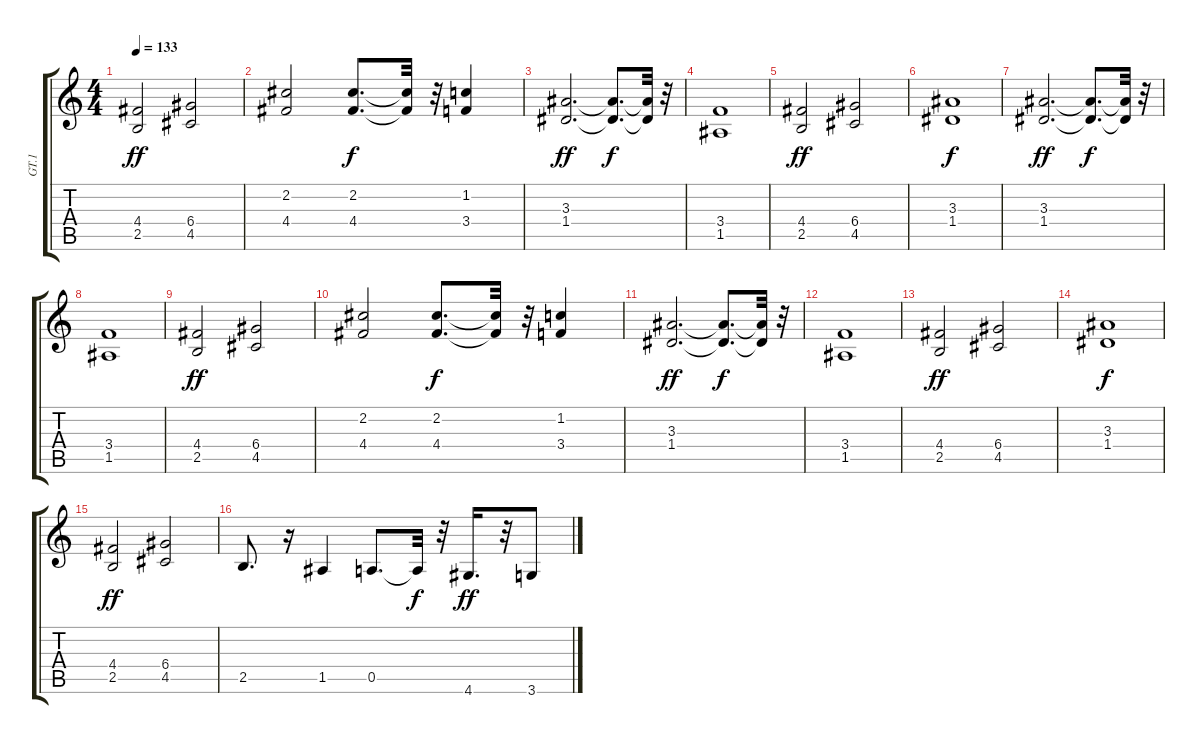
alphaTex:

\track ("GT.1                                " "GT.1      ") {instrument distortionguitar}
\staff {score tabs}
\tuning (E4 B3 G3 D3 A2 E2) {hide}
\ts (4 4)
\tempo 133
\clef g2
\ks c
(4.4 2.5).2{dy ff} (6.4 4.5).2 |
(2.2 4.4).2 (2.2 4.4).8{d dy f} (2.2{t} 4.4{t}).32 r.32 (1.2 3.4).4 |
(3.3 1.4).2{d dy ff} (3.3{t} 1.4{t}).8{d dy f} (3.3{t} 1.4{t}).32 r.32 |
(3.4 1.5).1 |
(4.4 2.5).2{dy ff} (6.4 4.5).2 |
(3.3 1.4).1{dy f} |
(3.3 1.4).2{d dy ff} (3.3{t} 1.4{t}).8{d dy f} (3.3{t} 1.4{t}).32 r.32 |
(3.4 1.5).1 |
(4.4 2.5).2{dy ff} (6.4 4.5).2 |
(2.2 4.4).2 (2.2 4.4).8{d dy f} (2.2{t} 4.4{t}).32 r.32 (1.2 3.4).4 |
(3.3 1.4).2{d dy ff} (3.3{t} 1.4{t}).8{d dy f} (3.3{t} 1.4{t}).32 r.32 |
(3.4 1.5).1 |
(4.4 2.5).2{dy ff} (6.4 4.5).2 |
(3.3 1.4).1{dy f} |
(4.4 2.5).2{dy ff} (6.4 4.5).2 |
2.5.8{d} r.16 1.5.4 0.5.8{d} 0.5{t}.32{dy f} r.32 4.6.16{d dy ff} r.32 3.6.8
